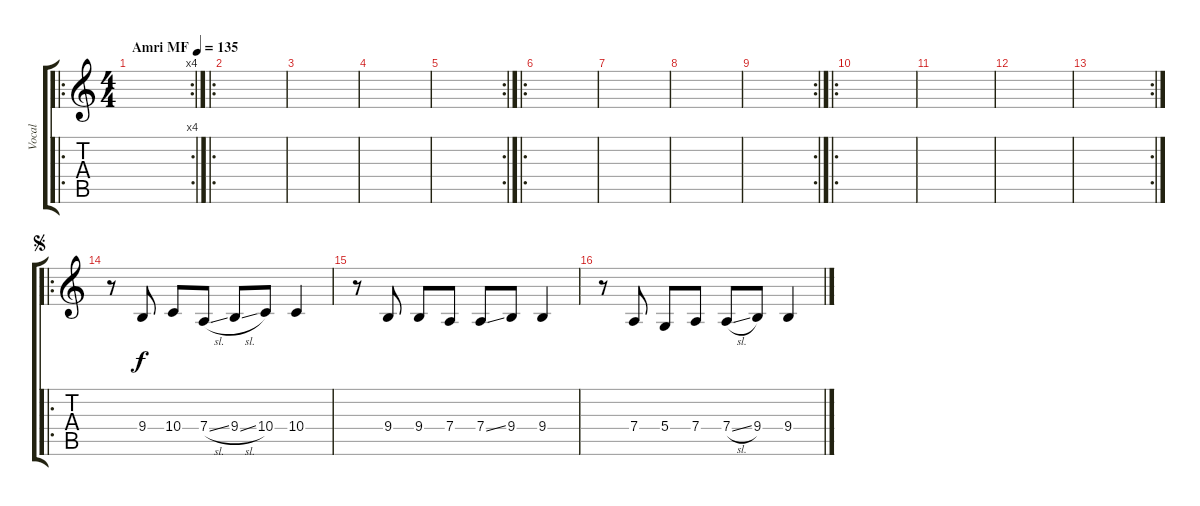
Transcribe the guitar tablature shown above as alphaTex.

\track ("Vocal" "Vocal") {instrument synthbrass1}
\staff {score tabs}
\tuning (E4 B3 G3 D3 A2 E2) {hide}
\ro
\rc 4
\ts (4 4)
\tempo (135 "Amri MF")
\clef g2
\ks c
|
\ro
|
|
|
\rc 2
|
\ro
|
|
|
\rc 2
|
\ro
|
|
|
\rc 2
|
\ro
\jump segno
r.8 9.4.8 10.4.8 7.4{sl}.8 9.4{sl}.8 10.4.8 10.4.4 |
r.8 9.4.8 9.4.8 7.4.8 7.4{ss}.8 9.4.8 9.4.4 |
r.8 7.4.8 5.4.8 7.4.8 7.4{sl}.8 9.4.8 9.4.4
